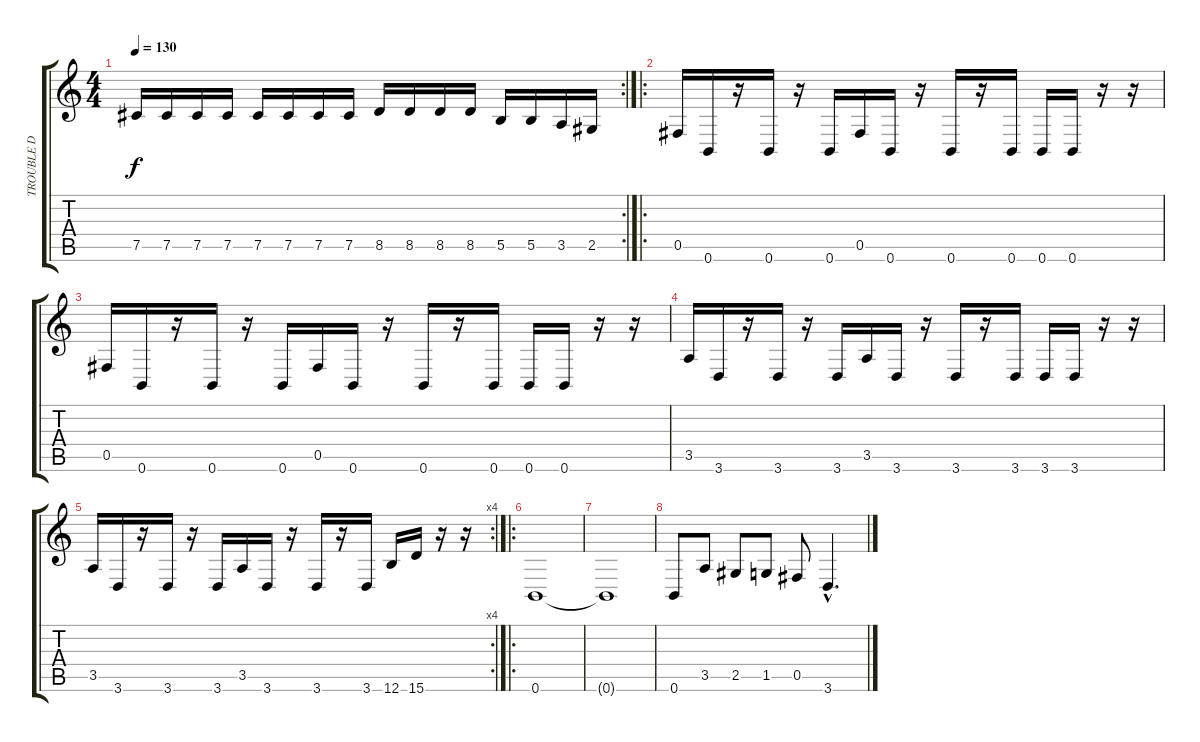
\track ("TROUBLE D" "TROUBLE D") {instrument electricbassfinger}
\staff {score tabs}
\tuning (Db4 Ab3 E3 B2 Gb2 B1) {hide}
\rc 2
\ts (4 4)
\tempo 130
\clef g2
\ks c
7.5.16{dy f} 7.5.16 7.5.16 7.5.16 7.5.16 7.5.16 7.5.16 7.5.16 8.5.16 8.5.16 8.5.16 8.5.16 5.5.16 5.5.16 3.5.16 2.5.16 |
\ro
0.5.16 0.6.16 r.16 0.6.16 r.16 0.6.16 0.5.16 0.6.16 r.16 0.6.16 r.16 0.6.16 0.6.16 0.6.16 r.16 r.16 |
0.5.16 0.6.16 r.16 0.6.16 r.16 0.6.16 0.5.16 0.6.16 r.16 0.6.16 r.16 0.6.16 0.6.16 0.6.16 r.16 r.16 |
3.5.16 3.6.16 r.16 3.6.16 r.16 3.6.16 3.5.16 3.6.16 r.16 3.6.16 r.16 3.6.16 3.6.16 3.6.16 r.16 r.16 |
\rc 4
3.5.16 3.6.16 r.16 3.6.16 r.16 3.6.16 3.5.16 3.6.16 r.16 3.6.16 r.16 3.6.16 12.6.16 15.6.16 r.16 r.16 |
\ro
0.6.1 |
0.6{t}.1 |
0.6.8 3.5.8 2.5.8 1.5.8 0.5.8 3.6{hac}.4{d}
